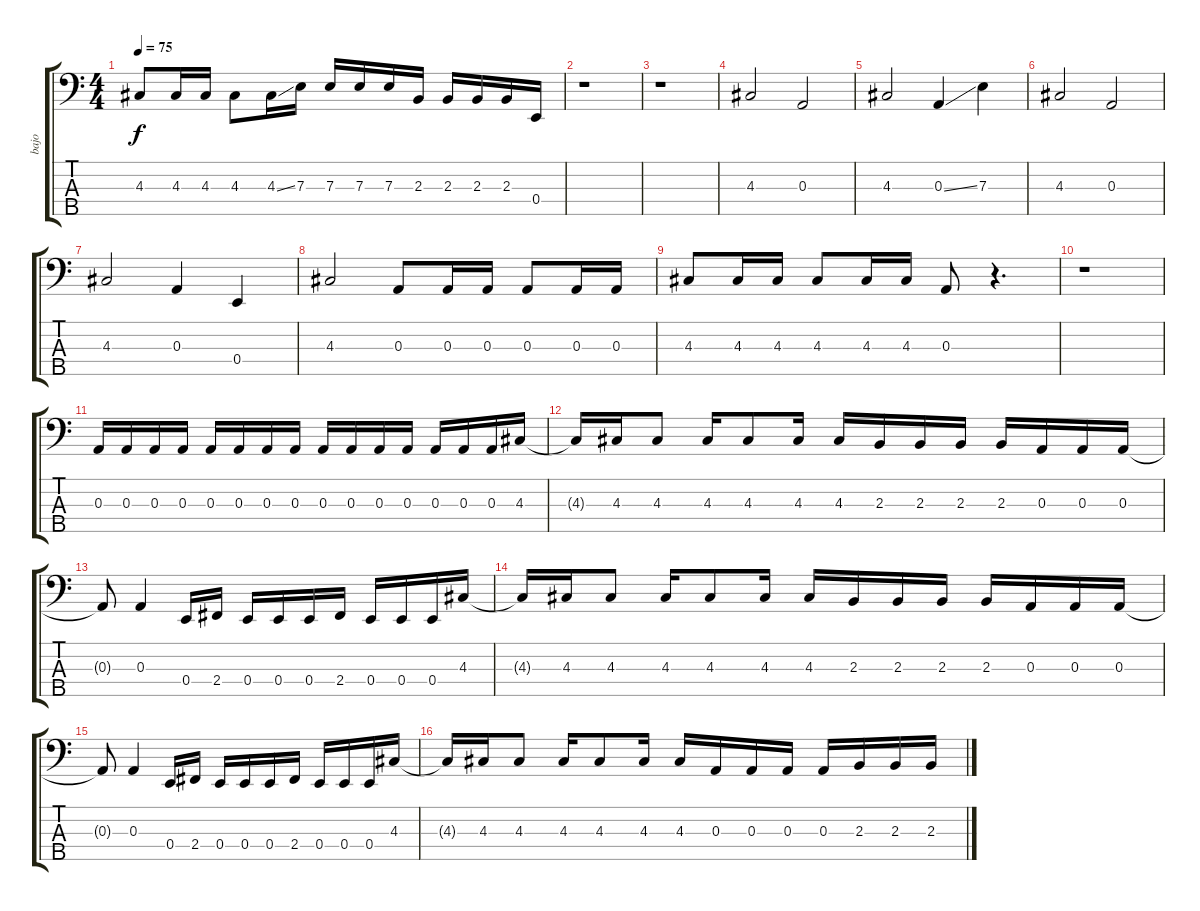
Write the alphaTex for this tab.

\track ("bajo" "bajo") {instrument electricbassfinger}
\staff {score tabs}
\tuning (G2 D2 A1 E1 B0) {hide}
\ts (4 4)
\tempo 75
\clef f4
\ks c
4.3.8{dy f} 4.3.16 4.3.16 4.3.8 4.3{ss}.16 7.3.16 7.3.16 7.3.16 7.3.16 2.3.16 2.3.16 2.3.16 2.3.16 0.4.16 |
r.1 |
r.1 |
4.3.2 0.3.2 |
4.3.2 0.3{ss}.4 7.3.4 |
4.3.2 0.3.2 |
4.3.2 0.3.4 0.4.4 |
4.3.2 0.3.8 0.3.16 0.3.16 0.3.8 0.3.16 0.3.16 |
4.3.8 4.3.16 4.3.16 4.3.8 4.3.16 4.3.16 0.3.8 r.4{d} |
r.1 |
0.3.16 0.3.16 0.3.16 0.3.16 0.3.16 0.3.16 0.3.16 0.3.16 0.3.16 0.3.16 0.3.16 0.3.16 0.3.16 0.3.16 0.3.16 4.3.16 |
4.3{t}.16 4.3.16 4.3.8 4.3.16 4.3.8 4.3.16 4.3.16 2.3.16 2.3.16 2.3.16 2.3.16 0.3.16 0.3.16 0.3.16 |
0.3{t}.8 0.3.4 0.4.16 2.4.16 0.4.16 0.4.16 0.4.16 2.4.16 0.4.16 0.4.16 0.4.16 4.3.16 |
4.3{t}.16 4.3.16 4.3.8 4.3.16 4.3.8 4.3.16 4.3.16 2.3.16 2.3.16 2.3.16 2.3.16 0.3.16 0.3.16 0.3.16 |
0.3{t}.8 0.3.4 0.4.16 2.4.16 0.4.16 0.4.16 0.4.16 2.4.16 0.4.16 0.4.16 0.4.16 4.3.16 |
4.3{t}.16 4.3.16 4.3.8 4.3.16 4.3.8 4.3.16 4.3.16 0.3.16 0.3.16 0.3.16 0.3.16 2.3.16 2.3.16 2.3.16
